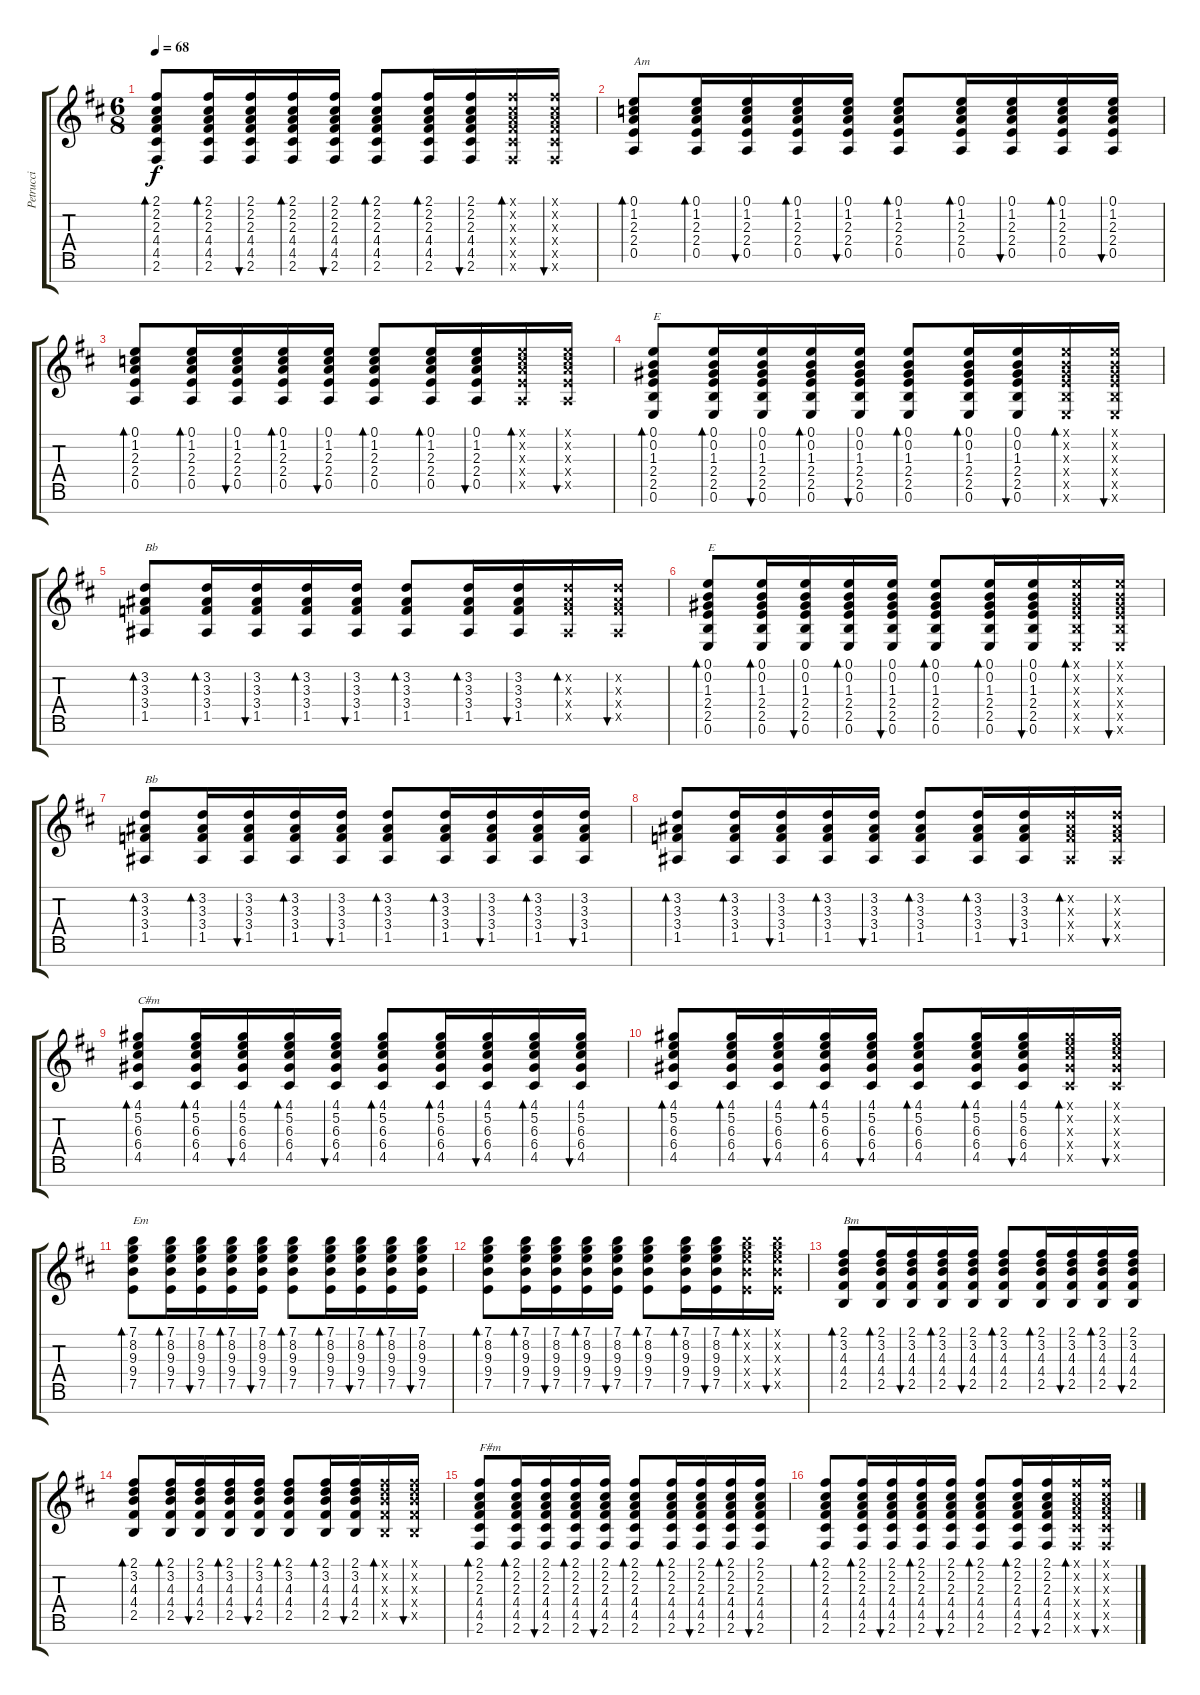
\track ("Petrucci" "Petrucci") {instrument electricguitarjazz}
\staff {score tabs}
\tuning (E4 B3 G3 D3 A2 E2 B1) {hide}
\ts (6 8)
\tempo 68
\clef g2
\ks d
(2.1 2.2 2.3 4.4 4.5 2.6).8{bd 60 dy f} (2.1 2.2 2.3 4.4 4.5 2.6).16{bd 60} (2.1 2.2 2.3 4.4 4.5 2.6).16{bu 60} (2.1 2.2 2.3 4.4 4.5 2.6).16{bd 60} (2.1 2.2 2.3 4.4 4.5 2.6).16{bu 60} (2.1 2.2 2.3 4.4 4.5 2.6).8{bd 60} (2.1 2.2 2.3 4.4 4.5 2.6).16{bd 60} (2.1 2.2 2.3 4.4 4.5 2.6).16{bu 60} (2.1{x} 2.2{x} 2.3{x} 4.4{x} 4.5{x} 2.6{x}).16{bd 60} (2.1{x} 2.2{x} 2.3{x} 4.4{x} 4.5{x} 2.6{x}).16{bu 60} |
(0.1 1.2 2.3 2.4 0.5).8{bd 60 txt "Am"} (0.1 1.2 2.3 2.4 0.5).16{bd 60} (0.1 1.2 2.3 2.4 0.5).16{bu 60} (0.1 1.2 2.3 2.4 0.5).16{bd 60} (0.1 1.2 2.3 2.4 0.5).16{bu 60} (0.1 1.2 2.3 2.4 0.5).8{bd 60} (0.1 1.2 2.3 2.4 0.5).16{bd 60} (0.1 1.2 2.3 2.4 0.5).16{bu 60} (0.1 1.2 2.3 2.4 0.5).16{bd 60} (0.1 1.2 2.3 2.4 0.5).16{bu 60} |
(0.1 1.2 2.3 2.4 0.5).8{bd 60} (0.1 1.2 2.3 2.4 0.5).16{bd 60} (0.1 1.2 2.3 2.4 0.5).16{bu 60} (0.1 1.2 2.3 2.4 0.5).16{bd 60} (0.1 1.2 2.3 2.4 0.5).16{bu 60} (0.1 1.2 2.3 2.4 0.5).8{bd 60} (0.1 1.2 2.3 2.4 0.5).16{bd 60} (0.1 1.2 2.3 2.4 0.5).16{bu 60} (0.1{x} 1.2{x} 2.3{x} 2.4{x} 0.5{x}).16{bd 60} (0.1{x} 1.2{x} 2.3{x} 2.4{x} 0.5{x}).16{bu 60} |
(0.1 0.2 1.3 2.4 2.5 0.6).8{bd 60 txt "E"} (0.1 0.2 1.3 2.4 2.5 0.6).16{bd 60} (0.1 0.2 1.3 2.4 2.5 0.6).16{bu 60} (0.1 0.2 1.3 2.4 2.5 0.6).16{bd 60} (0.1 0.2 1.3 2.4 2.5 0.6).16{bu 60} (0.1 0.2 1.3 2.4 2.5 0.6).8{bd 60} (0.1 0.2 1.3 2.4 2.5 0.6).16{bd 60} (0.1 0.2 1.3 2.4 2.5 0.6).16{bu 60} (0.1{x} 0.2{x} 1.3{x} 2.4{x} 2.5{x} 0.6{x}).16{bd 60} (0.1{x} 0.2{x} 1.3{x} 2.4{x} 2.5{x} 0.6{x}).16{bu 60} |
(3.2 3.3 3.4 1.5).8{bd 60 txt "Bb"} (3.2 3.3 3.4 1.5).16{bd 60} (3.2 3.3 3.4 1.5).16{bu 60} (3.2 3.3 3.4 1.5).16{bd 60} (3.2 3.3 3.4 1.5).16{bu 60} (3.2 3.3 3.4 1.5).8{bd 60} (3.2 3.3 3.4 1.5).16{bd 60} (3.2 3.3 3.4 1.5).16{bu 60} (3.2{x} 3.3{x} 3.4{x} 1.5{x}).16{bd 60} (3.2{x} 3.3{x} 3.4{x} 1.5{x}).16{bu 60} |
(0.1 0.2 1.3 2.4 2.5 0.6).8{bd 60 txt "E"} (0.1 0.2 1.3 2.4 2.5 0.6).16{bd 60} (0.1 0.2 1.3 2.4 2.5 0.6).16{bu 60} (0.1 0.2 1.3 2.4 2.5 0.6).16{bd 60} (0.1 0.2 1.3 2.4 2.5 0.6).16{bu 60} (0.1 0.2 1.3 2.4 2.5 0.6).8{bd 60} (0.1 0.2 1.3 2.4 2.5 0.6).16{bd 60} (0.1 0.2 1.3 2.4 2.5 0.6).16{bu 60} (0.1{x} 0.2{x} 1.3{x} 2.4{x} 2.5{x} 0.6{x}).16{bd 60} (0.1{x} 0.2{x} 1.3{x} 2.4{x} 2.5{x} 0.6{x}).16{bu 60} |
(3.2 3.3 3.4 1.5).8{bd 60 txt "Bb"} (3.2 3.3 3.4 1.5).16{bd 60} (3.2 3.3 3.4 1.5).16{bu 60} (3.2 3.3 3.4 1.5).16{bd 60} (3.2 3.3 3.4 1.5).16{bu 60} (3.2 3.3 3.4 1.5).8{bd 60} (3.2 3.3 3.4 1.5).16{bd 60} (3.2 3.3 3.4 1.5).16{bu 60} (3.2 3.3 3.4 1.5).16{bd 60} (3.2 3.3 3.4 1.5).16{bu 60} |
(3.2 3.3 3.4 1.5).8{bd 60} (3.2 3.3 3.4 1.5).16{bd 60} (3.2 3.3 3.4 1.5).16{bu 60} (3.2 3.3 3.4 1.5).16{bd 60} (3.2 3.3 3.4 1.5).16{bu 60} (3.2 3.3 3.4 1.5).8{bd 60} (3.2 3.3 3.4 1.5).16{bd 60} (3.2 3.3 3.4 1.5).16{bu 60} (3.2{x} 3.3{x} 3.4{x} 1.5{x}).16{bd 60} (3.2{x} 3.3{x} 3.4{x} 1.5{x}).16{bu 60} |
(4.1 5.2 6.3 6.4 4.5).8{bd 60 txt "C#m"} (4.1 5.2 6.3 6.4 4.5).16{bd 60} (4.1 5.2 6.3 6.4 4.5).16{bu 60} (4.1 5.2 6.3 6.4 4.5).16{bd 60} (4.1 5.2 6.3 6.4 4.5).16{bu 60} (4.1 5.2 6.3 6.4 4.5).8{bd 60} (4.1 5.2 6.3 6.4 4.5).16{bd 60} (4.1 5.2 6.3 6.4 4.5).16{bu 60} (4.1 5.2 6.3 6.4 4.5).16{bd 60} (4.1 5.2 6.3 6.4 4.5).16{bu 60} |
(4.1 5.2 6.3 6.4 4.5).8{bd 60} (4.1 5.2 6.3 6.4 4.5).16{bd 60} (4.1 5.2 6.3 6.4 4.5).16{bu 60} (4.1 5.2 6.3 6.4 4.5).16{bd 60} (4.1 5.2 6.3 6.4 4.5).16{bu 60} (4.1 5.2 6.3 6.4 4.5).8{bd 60} (4.1 5.2 6.3 6.4 4.5).16{bd 60} (4.1 5.2 6.3 6.4 4.5).16{bu 60} (4.1{x} 5.2{x} 6.3{x} 6.4{x} 4.5{x}).16{bd 60} (4.1{x} 5.2{x} 6.3{x} 6.4{x} 4.5{x}).16{bu 60} |
(7.1 8.2 9.3 9.4 7.5).8{bd 60 txt "Em"} (7.1 8.2 9.3 9.4 7.5).16{bd 60} (7.1 8.2 9.3 9.4 7.5).16{bu 60} (7.1 8.2 9.3 9.4 7.5).16{bd 60} (7.1 8.2 9.3 9.4 7.5).16{bu 60} (7.1 8.2 9.3 9.4 7.5).8{bd 60} (7.1 8.2 9.3 9.4 7.5).16{bd 60} (7.1 8.2 9.3 9.4 7.5).16{bu 60} (7.1 8.2 9.3 9.4 7.5).16{bd 60} (7.1 8.2 9.3 9.4 7.5).16{bu 60} |
(7.1 8.2 9.3 9.4 7.5).8{bd 60} (7.1 8.2 9.3 9.4 7.5).16{bd 60} (7.1 8.2 9.3 9.4 7.5).16{bu 60} (7.1 8.2 9.3 9.4 7.5).16{bd 60} (7.1 8.2 9.3 9.4 7.5).16{bu 60} (7.1 8.2 9.3 9.4 7.5).8{bd 60} (7.1 8.2 9.3 9.4 7.5).16{bd 60} (7.1 8.2 9.3 9.4 7.5).16{bu 60} (7.1{x} 8.2{x} 9.3{x} 9.4{x} 7.5{x}).16{bd 60} (7.1{x} 8.2{x} 9.3{x} 9.4{x} 7.5{x}).16{bu 60} |
(2.1 3.2 4.3 4.4 2.5).8{bd 60 txt "Bm"} (2.1 3.2 4.3 4.4 2.5).16{bd 60} (2.1 3.2 4.3 4.4 2.5).16{bu 60} (2.1 3.2 4.3 4.4 2.5).16{bd 60} (2.1 3.2 4.3 4.4 2.5).16{bu 60} (2.1 3.2 4.3 4.4 2.5).8{bd 60} (2.1 3.2 4.3 4.4 2.5).16{bd 60} (2.1 3.2 4.3 4.4 2.5).16{bu 60} (2.1 3.2 4.3 4.4 2.5).16{bd 60} (2.1 3.2 4.3 4.4 2.5).16{bu 60} |
(2.1 3.2 4.3 4.4 2.5).8{bd 60} (2.1 3.2 4.3 4.4 2.5).16{bd 60} (2.1 3.2 4.3 4.4 2.5).16{bu 60} (2.1 3.2 4.3 4.4 2.5).16{bd 60} (2.1 3.2 4.3 4.4 2.5).16{bu 60} (2.1 3.2 4.3 4.4 2.5).8{bd 60} (2.1 3.2 4.3 4.4 2.5).16{bd 60} (2.1 3.2 4.3 4.4 2.5).16{bu 60} (2.1{x} 3.2{x} 4.3{x} 4.4{x} 2.5{x}).16{bd 60} (2.1{x} 3.2{x} 4.3{x} 4.4{x} 2.5{x}).16{bu 60} |
(2.1 2.2 2.3 4.4 4.5 2.6).8{bd 60 txt "F#m"} (2.1 2.2 2.3 4.4 4.5 2.6).16{bd 60} (2.1 2.2 2.3 4.4 4.5 2.6).16{bu 60} (2.1 2.2 2.3 4.4 4.5 2.6).16{bd 60} (2.1 2.2 2.3 4.4 4.5 2.6).16{bu 60} (2.1 2.2 2.3 4.4 4.5 2.6).8{bd 60} (2.1 2.2 2.3 4.4 4.5 2.6).16{bd 60} (2.1 2.2 2.3 4.4 4.5 2.6).16{bu 60} (2.1 2.2 2.3 4.4 4.5 2.6).16{bd 60} (2.1 2.2 2.3 4.4 4.5 2.6).16{bu 60} |
(2.1 2.2 2.3 4.4 4.5 2.6).8{bd 60} (2.1 2.2 2.3 4.4 4.5 2.6).16{bd 60} (2.1 2.2 2.3 4.4 4.5 2.6).16{bu 60} (2.1 2.2 2.3 4.4 4.5 2.6).16{bd 60} (2.1 2.2 2.3 4.4 4.5 2.6).16{bu 60} (2.1 2.2 2.3 4.4 4.5 2.6).8{bd 60} (2.1 2.2 2.3 4.4 4.5 2.6).16{bd 60} (2.1 2.2 2.3 4.4 4.5 2.6).16{bu 60} (2.1{x} 2.2{x} 2.3{x} 4.4{x} 4.5{x} 2.6{x}).16{bd 60} (2.1{x} 2.2{x} 2.3{x} 4.4{x} 4.5{x} 2.6{x}).16{bu 60}
